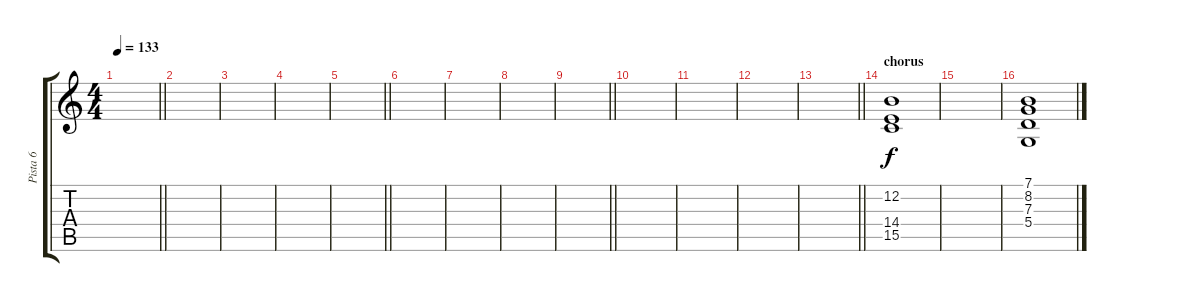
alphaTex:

\track ("Pista 6" "Pista 6") {instrument synthstrings1}
\staff {score tabs}
\tuning (E4 B3 G3 D3 A2 E2) {hide}
\ts (4 4)
\tempo 133
\clef g2
\barLineRight lightlight
\ks c
|
|
|
|
\barLineRight lightlight
|
|
|
|
\barLineRight lightlight
|
|
|
|
\barLineRight lightlight
|
\section ("" "chorus")
(12.2 14.4 15.5).1 |
|
(7.1 8.2 7.3 5.4).1
